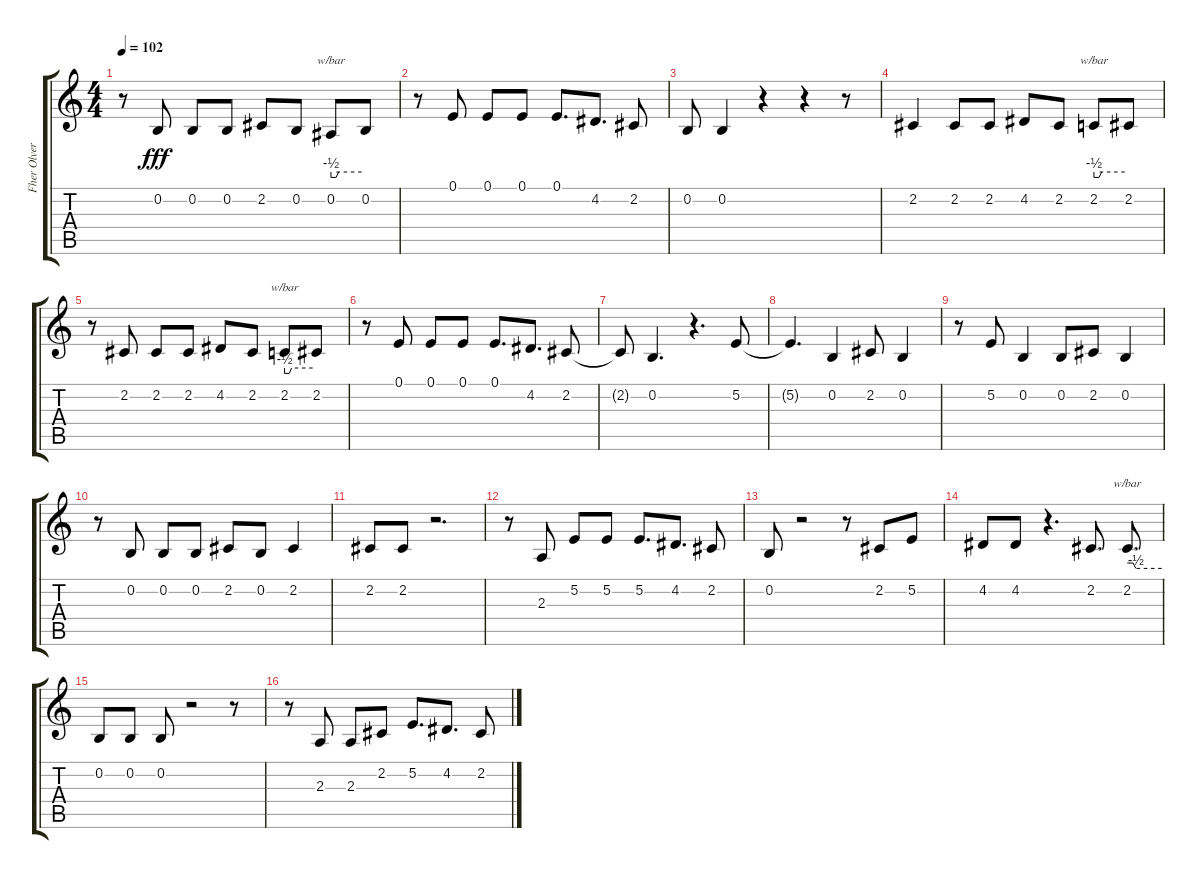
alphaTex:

\track ("Fher Olvera (Voz)" "Fher Olver") {instrument violin}
\staff {score tabs}
\tuning (E4 B3 G3 D3 A2 E2) {hide}
\ts (4 4)
\tempo 102
\clef g2
\ks c
r.8{dy fff} 0.2.8 0.2.8 0.2.8 2.2.8 0.2.8 0.2.8{tbe (custom default 0 -2 10 -2 15 0 60 0)} 0.2.8 |
r.8 0.1.8 0.1.8 0.1.8 0.1.8{d} 4.2.8{d} 2.2.8 |
0.2.8 0.2.4 r.4 r.4 r.8 |
2.2.4 2.2.8 2.2.8 4.2.8 2.2.8 2.2.8{tbe (custom default 0 -2 10 -2 15 0 60 0)} 2.2.8 |
r.8 2.2.8 2.2.8 2.2.8 4.2.8 2.2.8 2.2.8{tbe (custom default 0 -2 10 -2 15 0 60 0)} 2.2.8 |
r.8 0.1.8 0.1.8 0.1.8 0.1.8{d} 4.2.8{d} 2.2.8 |
2.2{t}.8 0.2.4{d} r.4{d} 5.2.8 |
5.2{t}.4{d} 0.2.4 2.2.8 0.2.4 |
r.8 5.2.8 0.2.4 0.2.8 2.2.8 0.2.4 |
r.8 0.2.8 0.2.8 0.2.8 2.2.8 0.2.8 2.2.4 |
2.2.8 2.2.8 r.2{d} |
r.8 2.3.8 5.2.8 5.2.8 5.2.8{d} 4.2.8{d} 2.2.8 |
0.2.8 r.2 r.8 2.2.8 5.2.8 |
4.2.8 4.2.8 r.4{d} 2.2.8{d} 2.2.8{d tbe (custom default 0 0 10 0 15 -2 60 -2)} |
0.2.8 0.2.8 0.2.8 r.2 r.8 |
r.8 2.3.8 2.3.8 2.2.8 5.2.8{d} 4.2.8{d} 2.2.8
